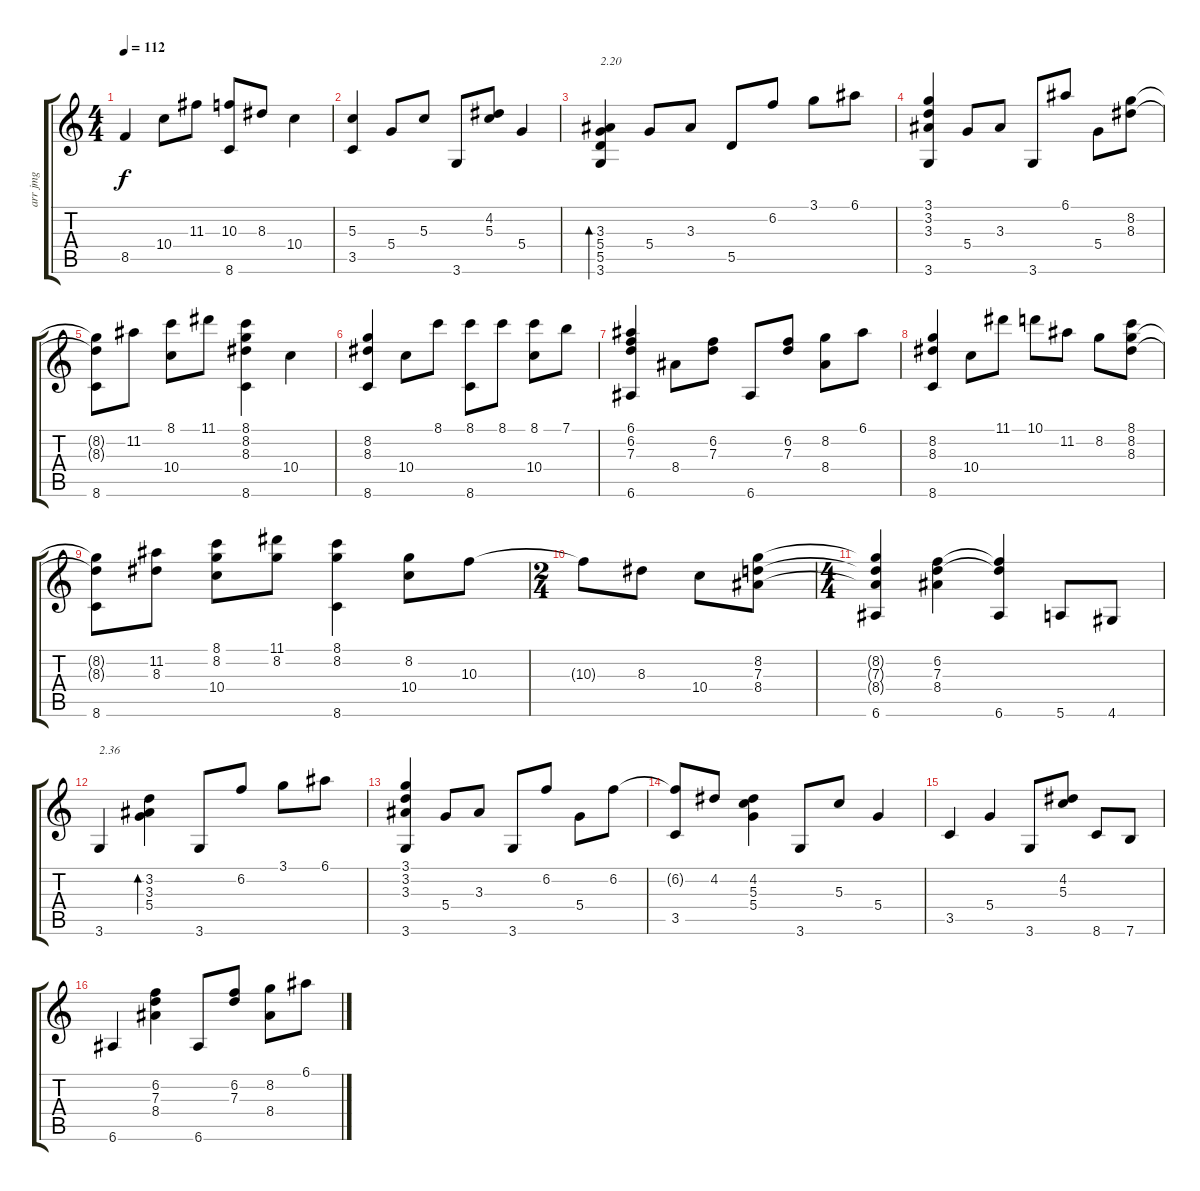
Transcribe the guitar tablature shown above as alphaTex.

\track ("arr jmg" "arr jmg") {instrument electricguitarmuted}
\staff {score tabs}
\tuning (E4 B3 G3 D3 A2 E2) {hide}
\ts (4 4)
\tempo 112
\clef g2
\ks c
8.5.4{dy f} 10.4.8 11.3.8 (10.3 8.6).8 8.3.8 10.4.4 |
(5.3 3.5).4 5.4.8 5.3.8 3.6.8 (4.2 5.3).8 5.4.4 |
(3.3 5.4 5.5 3.6).4{bd 120 txt "2.20" instrument electricguitarjazz} 5.4.8 3.3.8 5.5.8 6.2.8 3.1.8 6.1.8 |
(3.1 3.2 3.3 3.6).4 5.4.8 3.3.8 3.6.8 6.1.8 5.4.8 (8.2 8.3).8 |
(8.2{t} 8.3{t} 8.6).8 11.2.8 (8.1 10.4).8 11.1.8 (8.1 8.2 8.3 8.6).4 10.4.4 |
(8.2 8.3 8.6).4 10.4.8 8.1.8 (8.1 8.6).8 8.1.8 (8.1 10.4).8 7.1.8 |
(6.1 6.2 7.3 6.6).4 8.4.8 (6.2 7.3).8 6.6.8 (6.2 7.3).8 (8.2 8.4).8 6.1.8 |
(8.2 8.3 8.6).4 10.4.8 11.1.8 10.1.8 11.2.8 8.2.8 (8.1 8.2 8.3).8 |
(8.2{t} 8.3{t} 8.6).8 (11.2 8.3).8 (8.1 8.2 10.4).8 (11.1 8.2).8 (8.1 8.2 8.6).4 (8.2 10.4).8 10.3.8 |
\ts (2 4)
10.3{t}.8 8.3.8 10.4.8 (8.2 7.3 8.4).8 |
\ts (4 4)
(8.2{t} 7.3{t} 8.4{t} 6.6).4 (6.2 7.3 8.4).4 (6.2{t} 7.3{t} 6.6).4 5.6.8 4.6.8 |
3.6.4{txt "2.36"} (3.2 3.3 5.4).4{bd 60} 3.6.8 6.2.8 3.1.8 6.1.8 |
(3.1 3.2 3.3 3.6).4 5.4.8 3.3.8 3.6.8 6.2.8 5.4.8 6.2.8 |
(6.2{t} 3.5).8 4.2.8 (4.2 5.3 5.4).4 3.6.8 5.3.8 5.4.4 |
3.5.4 5.4.4 3.6.8 (4.2 5.3).8 8.6.8 7.6.8 |
6.6.4 (6.2 7.3 8.4).4 6.6.8 (6.2 7.3).8 (8.2 8.4).8 6.1.8
